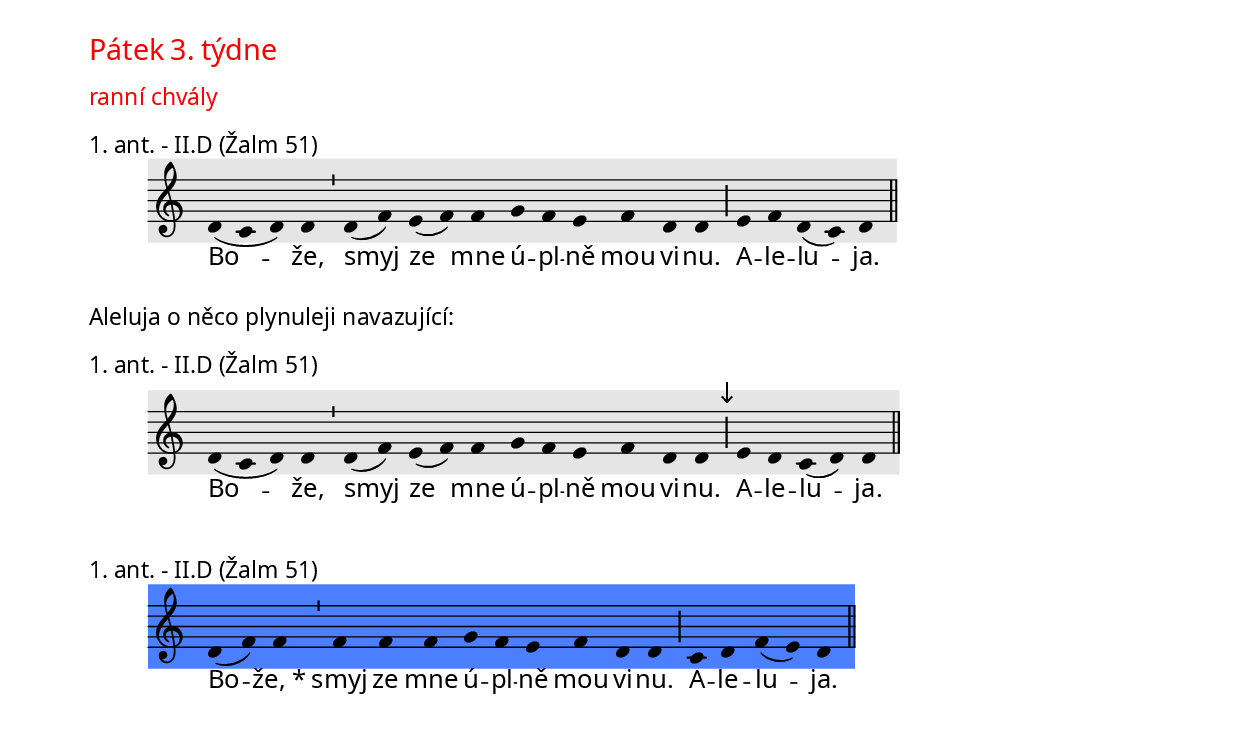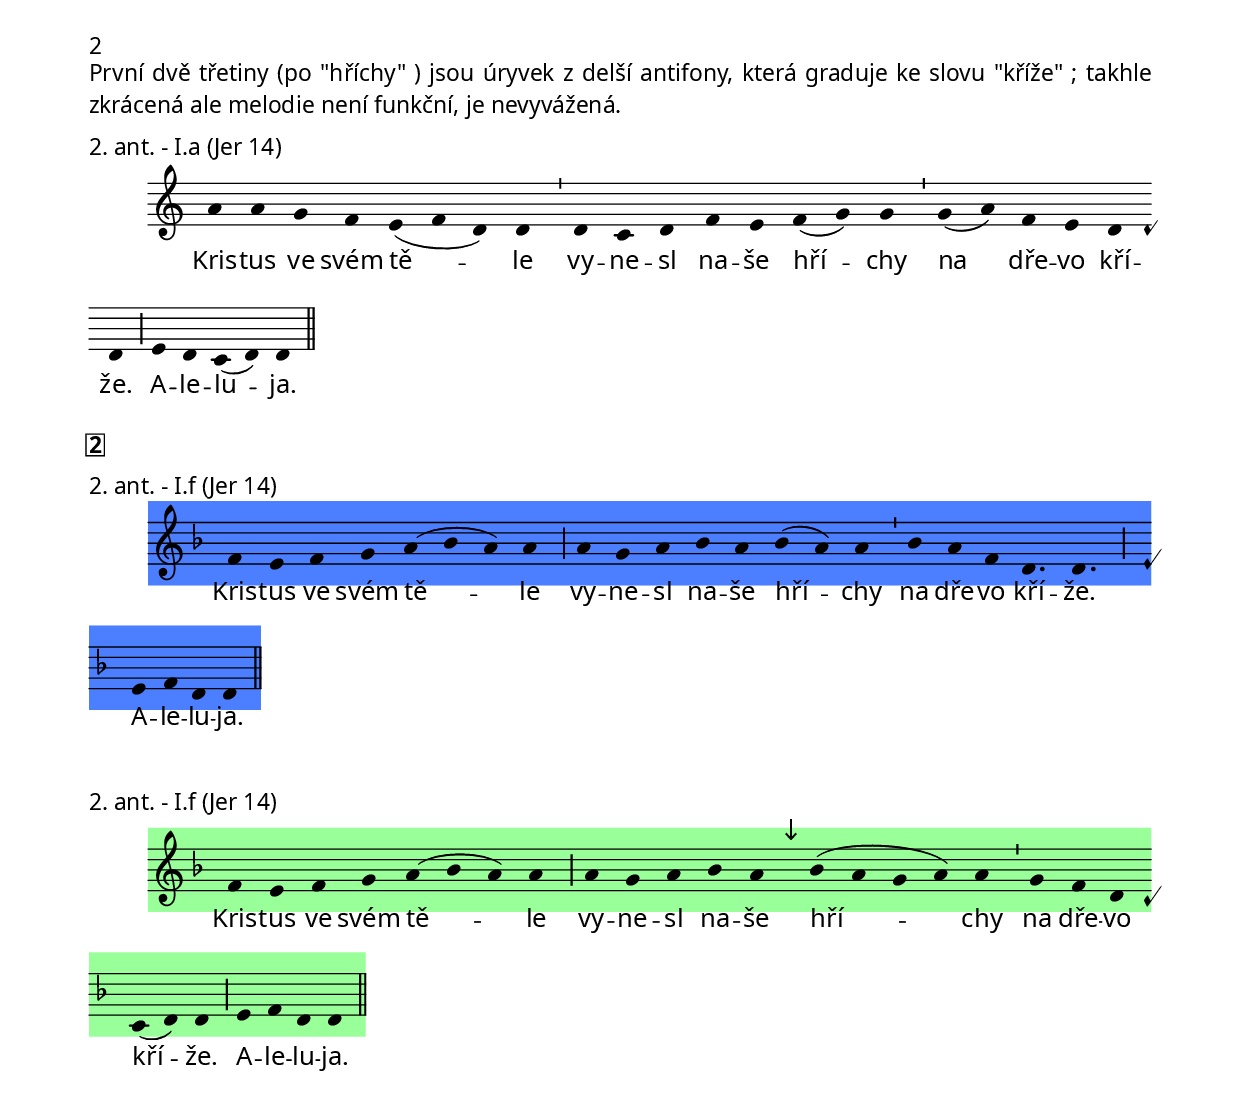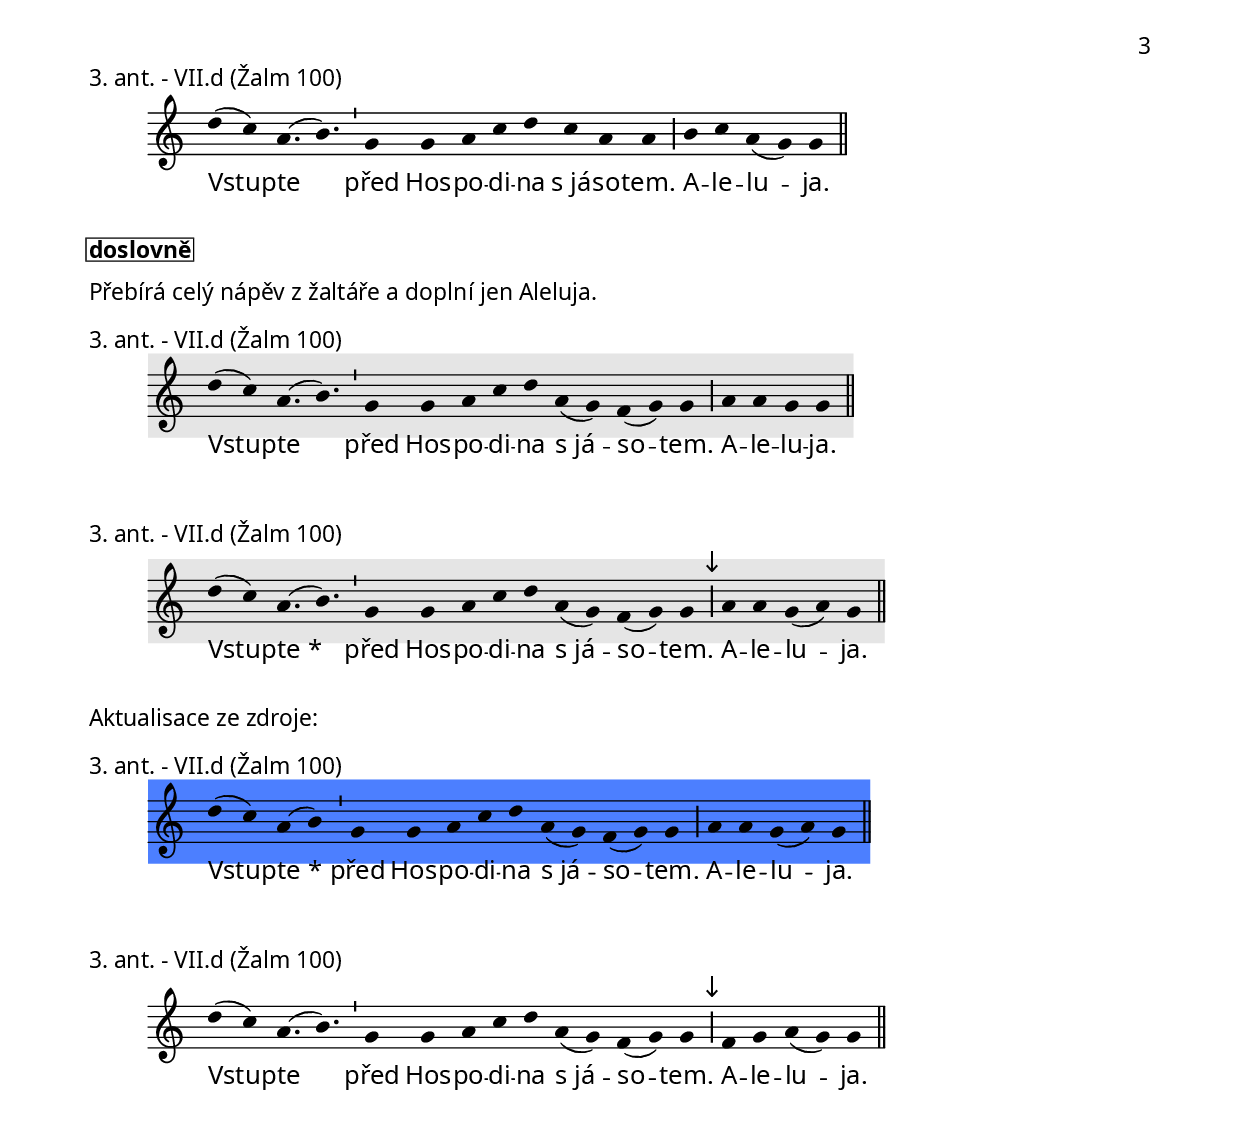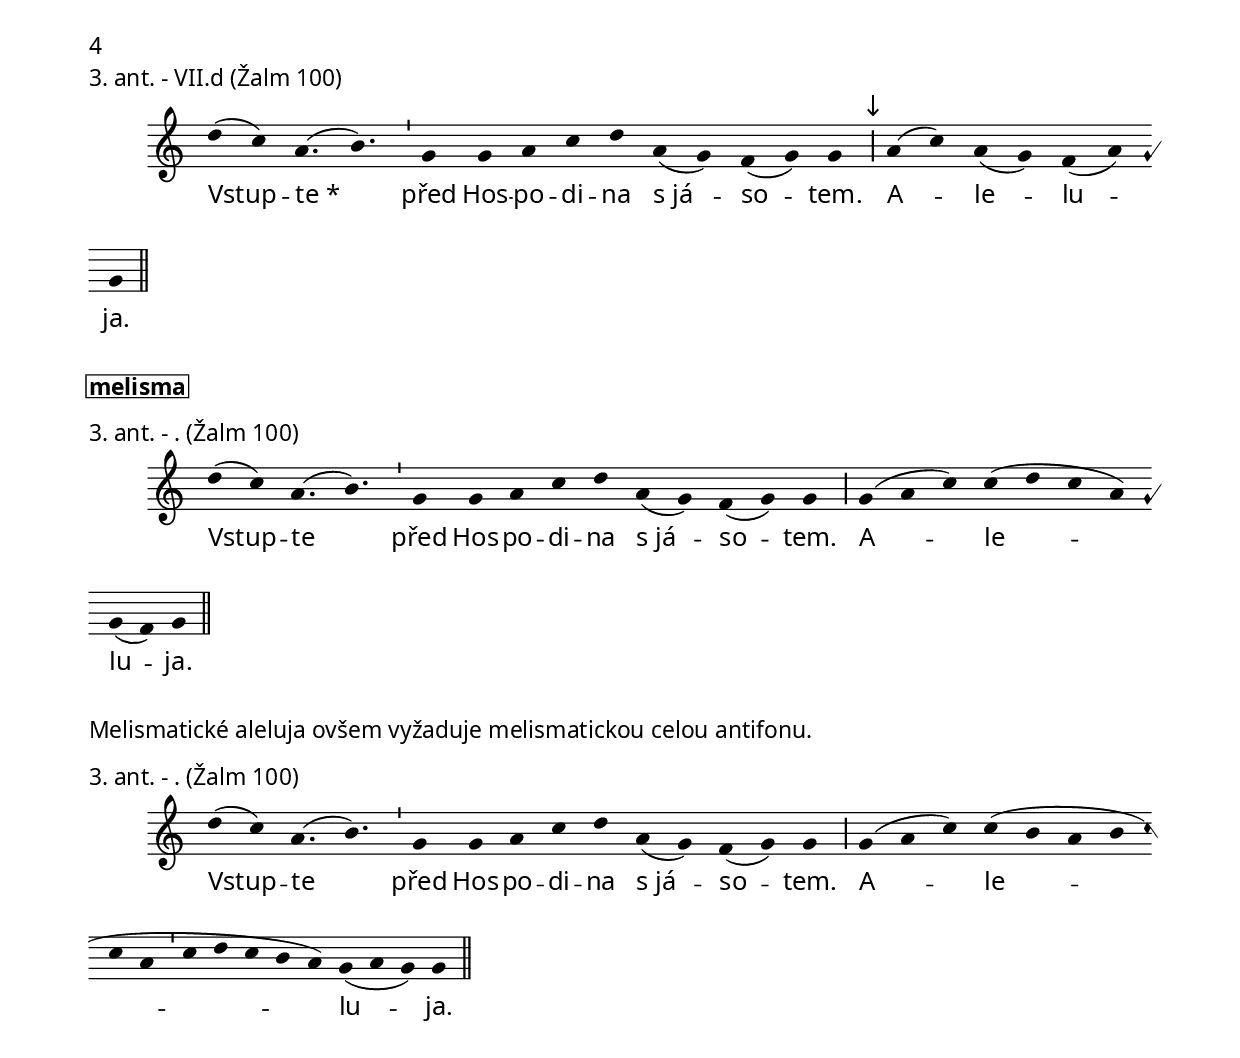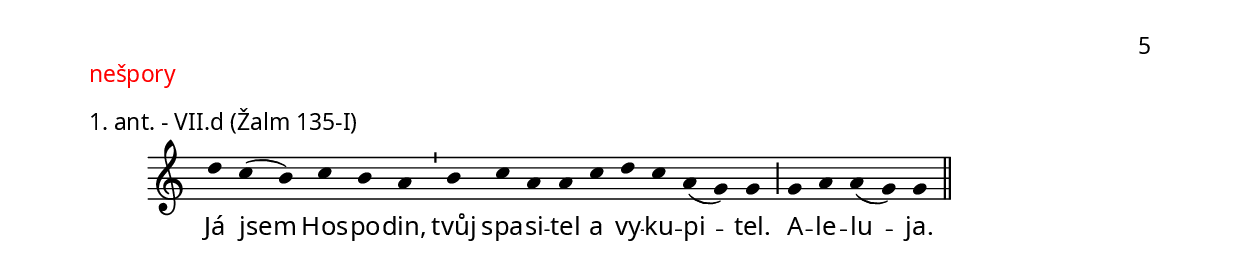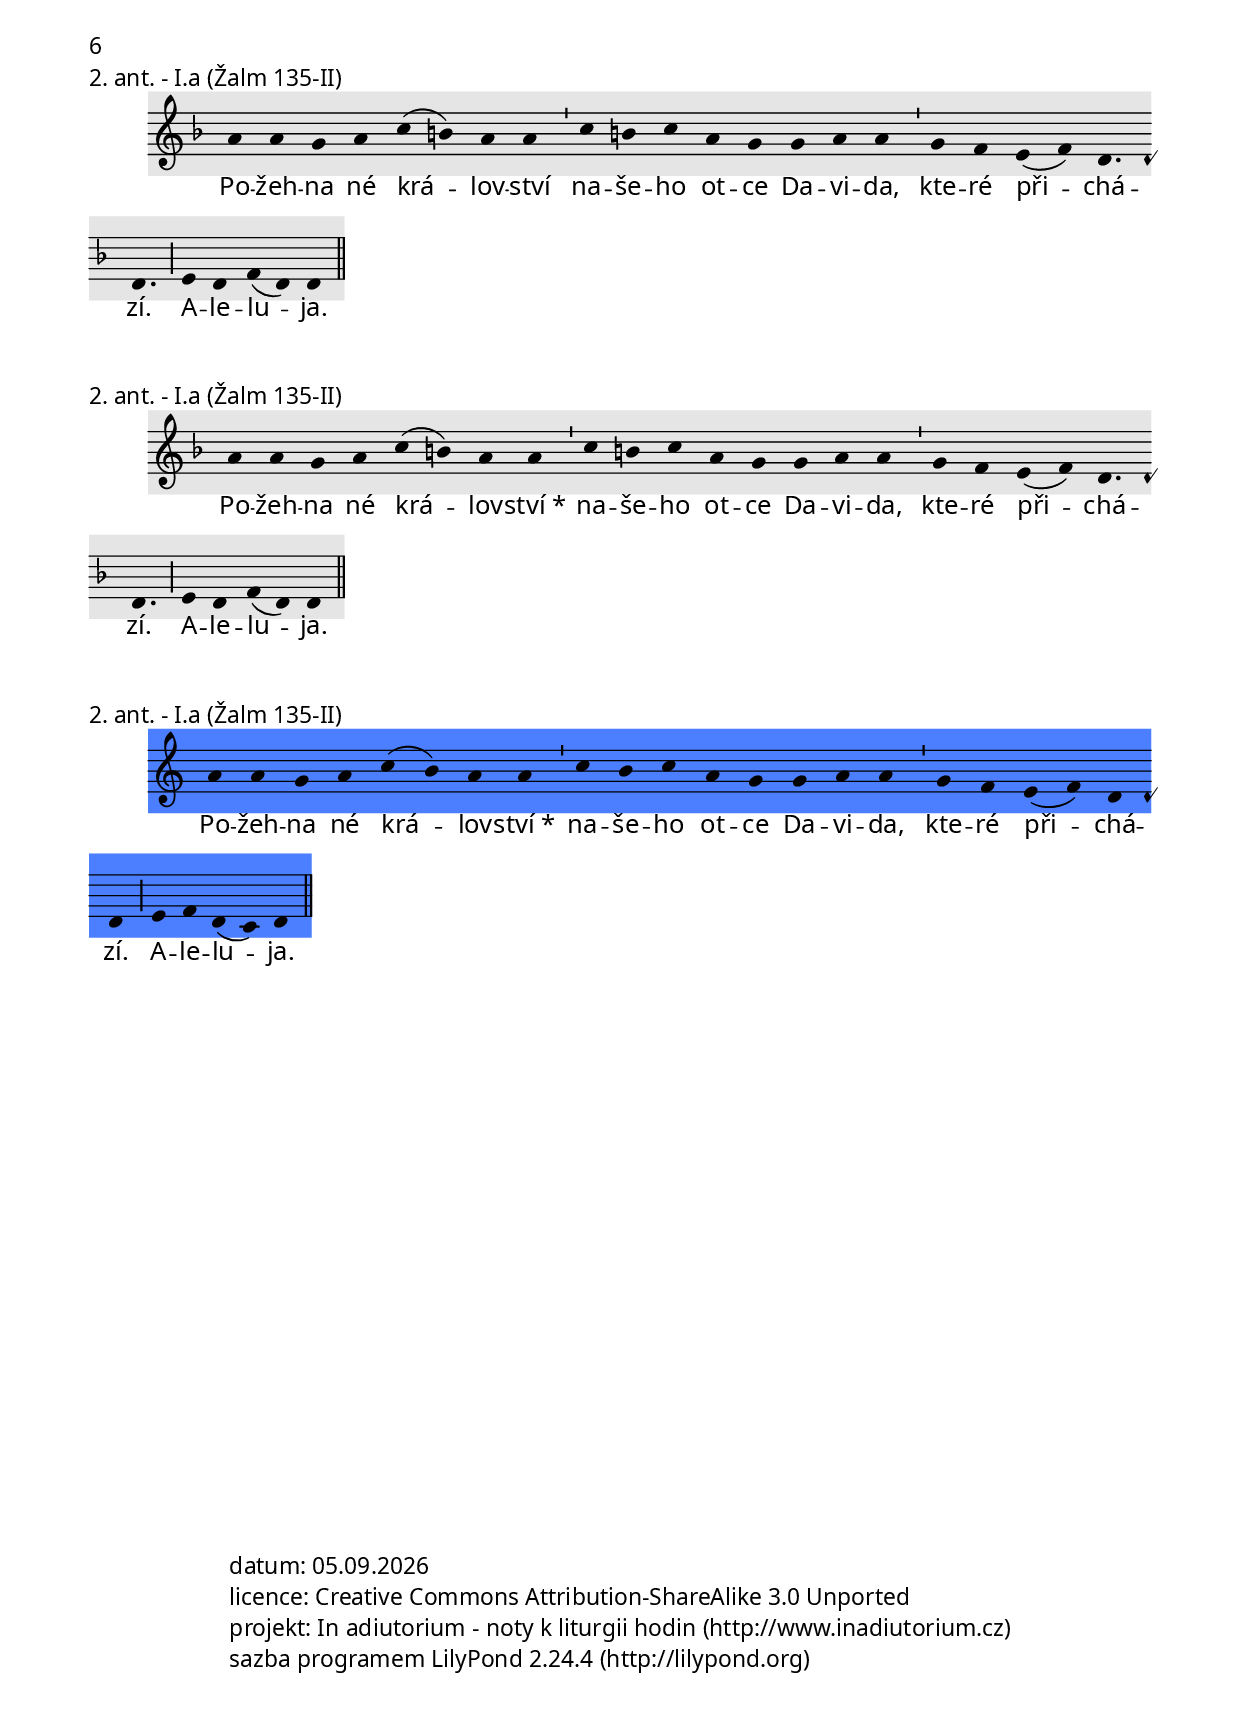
\include "../spolecne.ly"

\markup {\nadpisDen {Pátek 3. týdne}}

\markup {\nadpisHodinka {"ranní chvály"}}

\score {
  \relative c' {
    \zvyraznovacSedy
    \choralniRezim
    d4( c d) d \barMin
    d( f) e( f) f g f e f d d \barMaior
    e f d( c) d \barFinalis
  }
  \addlyrics {
    Bo -- že,
    smyj ze mne ú -- pl -- ně mou vi -- nu.
    A -- le -- lu -- ja.
  }
  \header {
    quid = "1. ant."
    modus = "II"
    differentia = "D"
    psalmus = "Žalm 51"
    id = ""
    piece = \markup {\sestavTitulek}
  }
}

\markup{Aleluja o něco plynuleji navazující:}

\score {
  \relative c' {
    \zvyraznovacSedy
    \choralniRezim
    d4( c d) d \barMin
    d( f) e( f) f g f e f d d \barMaior
    \mark\sipka e d c( d) d \barFinalis
  }
  \addlyrics {
    Bo -- že,
    smyj ze mne ú -- pl -- ně mou vi -- nu.
    A -- le -- lu -- ja.
  }
  \header {
    quid = "1. ant."
    modus = "II"
    differentia = "D"
    psalmus = "Žalm 51"
    id = "rch-a1"
    piece = \markup {\sestavTitulek}
  }
}

\score {
  \relative c' {
    \zvyraznovacModry
    \choralniRezim
    d4( f) f \barMin
    f f f g f e f d d \barMaior
    c d f( e) d \barFinalis
  }
  \addlyrics {
    Bo -- že,_*
    smyj ze mne ú -- pl -- ně mou vi -- nu.
    A -- le -- lu -- ja.
  }
  \header {
    quid = "1. ant."
    modus = "II"
    differentia = "D"
    psalmus = "Žalm 51"
    id = "rch-a1"
    piece = \markup {\sestavTitulek}
  }
}

\pageBreak

\markup\justify{První dvě třetiny (po "\"hříchy\"") jsou úryvek z delší antifony, která
graduje ke slovu "\"kříže\""; takhle zkrácená ale melodie není
funkční, je nevyvážená.}

\score {
  \relative c'' {
    \choralniRezim
    a4 a g4 f e( f d) d \barMin
    d c d f e f( g) g \barMin g( a) f e d d \barMaior
    e d c( d) d \barFinalis
  }
  \addlyrics {
    Kris -- tus ve svém tě -- le
    vy -- ne -- sl na -- še hří -- chy na dře -- vo kří -- že.
    A -- le -- lu -- ja.
  }
  \header {
    quid = "2. ant."
    modus = "I"
    differentia = "a"
    psalmus = "Jer 14"
    id = ""
    fons = "Svatý týden - Květná neděle - 2. nešp. - 3.ant. (první část, upravena)"
    piece = \markup {\sestavTitulek}
  }
}

\markup\nadpisSkupiny{2}

\score {
  \relative c' {
    \zvyraznovacModry
    \choralniRezim
    \key f \major
    f4 e f g a( bes a) a \barMaior
    a g a bes a bes( a) a \barMin
    bes a f d4. d \barMaior
    e4 f d d \barFinalis
  }
  \addlyrics {
    Kris -- tus ve svém tě -- le
    vy -- ne -- sl na -- še hří -- chy
    na dře -- vo kří -- že.
    A -- le -- lu -- ja.
  }
  \header {
    quid = "2. ant."
    modus = "I"
    differentia = "f"
    psalmus = "Jer 14"
    id = "rch-a2"
    piece = \markup {\sestavTitulek}
  }
}

\score {
  \relative c' {
    \zvyraznovacZelenyII
    \choralniRezim
    \key f \major
    f4 e f g a( bes a) a \barMaior
    a g a bes a \mark\sipka bes( a g a) a \barMin
    g f d c( d) d \barMaior
    e4 f d d \barFinalis
  }
  \addlyrics {
    Kris -- tus ve svém tě -- le
    vy -- ne -- sl na -- še hří -- chy
    na dře -- vo kří -- že.
    A -- le -- lu -- ja.
  }
  \header {
    quid = "2. ant."
    modus = "I"
    differentia = "f"
    psalmus = "Jer 14"
    id = ""
    piece = \markup {\sestavTitulek}
  }
}

\pageBreak

\score {
  \relative c'' {
    \choralniRezim
    d4( c) a4.( b) \barMin g4 g a c d c a a \barMaior
    b c a( g) g \barFinalis
  }
  \addlyrics {
    Vstup -- te před Hos -- po -- di -- na s_já -- so -- tem.
    A -- le -- lu -- ja.
  }
  \header {
    quid = "3. ant."
    modus = "VII"
    differentia = "d"
    psalmus = "Žalm 100"
    id = ""
    fons = "žaltář, pátek 1.t., rch, 3.ant.; upraveno"
    piece = \markup {\sestavTitulek}
  }
}

\markup\nadpisSkupiny{doslovně}
\markup{Přebírá celý nápěv z žaltáře a doplní jen Aleluja.}

\score {
  \relative c'' {
    \zvyraznovacSedy
    \choralniRezim
    d4( c) a4.( b) \barMin g4 g a c d a( g) f( g) g \barMaior
    a a g g \barFinalis
  }
  \addlyrics {
    Vstup -- te před Hos -- po -- di -- na s_já -- so -- tem.
    A -- le -- lu -- ja.
  }
  \header {
    quid = "3. ant."
    modus = "VII"
    differentia = "d"
    psalmus = "Žalm 100"
    id = "rch-a3"
    piece = \markup {\sestavTitulek}
  }
}

\score {
  \relative c'' {
    \zvyraznovacSedy
    \choralniRezim
    d4( c) a4.( b) \barMin g4 g a c d a( g) f( g) g \barMaior
    \mark\sipka a a g( a) g \barFinalis
  }
  \addlyrics {
    Vstup -- te_* před Hos -- po -- di -- na s_já -- so -- tem.
    A -- le -- lu -- ja.
  }
  \header {
    quid = "3. ant."
    modus = "VII"
    differentia = "d"
    psalmus = "Žalm 100"
    id = "rch-a3"
    fial = "antifony/tyden1_6patek.ly#rch-ant3?+aleluja"
    piece = \markup {\sestavTitulek}
  }
}

\markup{Aktualisace ze zdroje:}

\score {
  \relative c'' {
    \zvyraznovacModry
    \choralniRezim
    d4( c) a( b) \barMin
    g g a c d a( g) f( g) g \barMaior
    a a g( a) g \barFinalis
  }
  \addlyrics {
    Vstup -- te_* před Hos -- po -- di -- na s_já -- so -- tem.
    A -- le -- lu -- ja.
  }
  \header {
    quid = "3. ant."
    modus = "VII"
    differentia = "d"
    psalmus = "Žalm 100"
    id = "rch-a3"
    fial = "antifony/tyden1_6patek.ly#rch-ant3?+aleluja"
    piece = \markup {\sestavTitulek}
  }
}

\score {
  \relative c'' {
    \choralniRezim
    d4( c) a4.( b) \barMin g4 g a c d a( g) f( g) g \barMaior
    \mark\sipka f g a( g) g \barFinalis
  }
  \addlyrics {
    Vstup -- te před Hos -- po -- di -- na s_já -- so -- tem.
    A -- le -- lu -- ja.
  }
  \header {
    quid = "3. ant."
    modus = "VII"
    differentia = "d"
    psalmus = "Žalm 100"
    id = ""
    piece = \markup {\sestavTitulek}
  }
}

\score {
  \relative c'' {
    \choralniRezim
    d4( c) a4.( b) \barMin
    g4 g a c d a( g) f( g) g \barMaior
    \mark\sipka a( c) a( g) f( a) g \barFinalis
  }
  \addlyrics {
    Vstup -- te_*
    před Hos -- po -- di -- na s_já -- so -- tem.
    A -- le -- lu -- ja.
  }
  \header {
    quid = "3. ant."
    modus = "VII"
    differentia = "d"
    psalmus = "Žalm 100"
    id = "rch-a3"
    fial = "antifony/tyden1_6patek.ly#rch-ant3?+aleluja"
    piece = \markup {\sestavTitulek}
  }
}

\markup\nadpisSkupiny{melisma}

\score {
  \relative c'' {
    \choralniRezim
    d4( c) a4.( b) \barMin g4 g a c d a( g) f( g) g \barMaior
    g( a c) c( d c a) g( f) g \barFinalis
  }
  \addlyrics {
    Vstup -- te před Hos -- po -- di -- na s_já -- so -- tem.
    A -- le -- lu -- ja.
  }
  \header {
    quid = "3. ant."
    modus = ""
    differentia = ""
    psalmus = "Žalm 100"
    id = ""
    piece = \markup {\sestavTitulek}
  }
}

\markup{Melismatické aleluja ovšem vyžaduje melismatickou celou antifonu.}

\score {
  \relative c'' {
    \choralniRezim
    d4( c) a4.( b) \barMin g4 g a c d a( g) f( g) g \barMaior
    g( a c) c( b a b c a \barMin c d c b a) g( a g) g \barFinalis
  }
  \addlyrics {
    Vstup -- te před Hos -- po -- di -- na s_já -- so -- tem.
    A -- le -- lu -- ja.
  }
  \header {
    quid = "3. ant."
    modus = ""
    differentia = ""
    psalmus = "Žalm 100"
    id = ""
    piece = \markup {\sestavTitulek}
  }
}

\pageBreak

\markup {\nadpisHodinka {"nešpory"}}

\score {
  \relative c'' {
    \choralniRezim
    d4 c( b) c b a \barMin
    b c a a c d c a( g) g \barMaior
    g a a( g) g \barFinalis
  }
  \addlyrics {
    Já jsem Hos -- po -- din,
    tvůj spa -- si -- tel a vy -- ku -- pi -- tel.
    A -- le -- lu -- ja.
  }
  \header {
    quid = "1. ant."
    modus = "VII"
    differentia = "d"
    psalmus = "Žalm 135-I"
    id = ""
    piece = \markup {\sestavTitulek}
  }
}

\pageBreak

\score {
  \relative c' {
    \zvyraznovacSedy
    \choralniRezim
    \key f \major
    a'4 a g a c( b) a a \barMin c b c a g g a a \barMin
    g f e( f) d4. d \barMaior
    e4 d f( d) d \barFinalis
  }
  \addlyrics {
    Po -- žeh -- na né krá -- lov -- ství
    na -- še -- ho ot -- ce Da -- vi -- da,
    kte -- ré při -- chá -- zí.
    A -- le -- lu -- ja.
  }
  \header {
    quid = "2. ant."
    modus = "I"
    differentia = "a"
    psalmus = "Žalm 135-II"
    id = ""
    fons = "Květná neděle, ad Benedictus, poslední část."
    piece = \markup {\sestavTitulek}
  }
}

\score {
  \relative c' {
    \zvyraznovacSedy
    \choralniRezim
    \key f \major
    a'4 a g a c( b) a a \barMin c b c a g g a a \barMin
    g f e( f) d4. d \barMaior
    e4 d f( d) d \barFinalis
  }
  \addlyrics {
    Po -- žeh -- na né krá -- lov -- ství_*
    na -- še -- ho ot -- ce Da -- vi -- da,
    kte -- ré při -- chá -- zí.
    A -- le -- lu -- ja.
  }
  \header {
    quid = "2. ant."
    modus = "I"
    differentia = "a"
    psalmus = "Žalm 135-II"
    id = "ne-a2"
    placet = "aleluja lépe"
    fial = "pust_svatytyden.ly#ne-rch-aben-B?cast&+aleluja"
    piece = \markup {\sestavTitulek}
  }
}

\score {
  \relative c' {
    \zvyraznovacModry
    \choralniRezim
    a'4 a g a c( b) a a \barMin c b c a g g a a \barMin
    g f e( f) d d \barMaior
    e f d( c) d \barFinalis
  }
  \addlyrics {
    Po -- žeh -- na né krá -- lov -- ství_*
    na -- še -- ho ot -- ce Da -- vi -- da,
    kte -- ré při -- chá -- zí.
    A -- le -- lu -- ja.
  }
  \header {
    quid = "2. ant."
    modus = "I"
    differentia = "a"
    psalmus = "Žalm 135-II"
    id = "ne-a2"
    fial = "pust_svatytyden.ly#ne-rch-aben-B?cast&+aleluja"
    piece = \markup {\sestavTitulek}
  }
}
